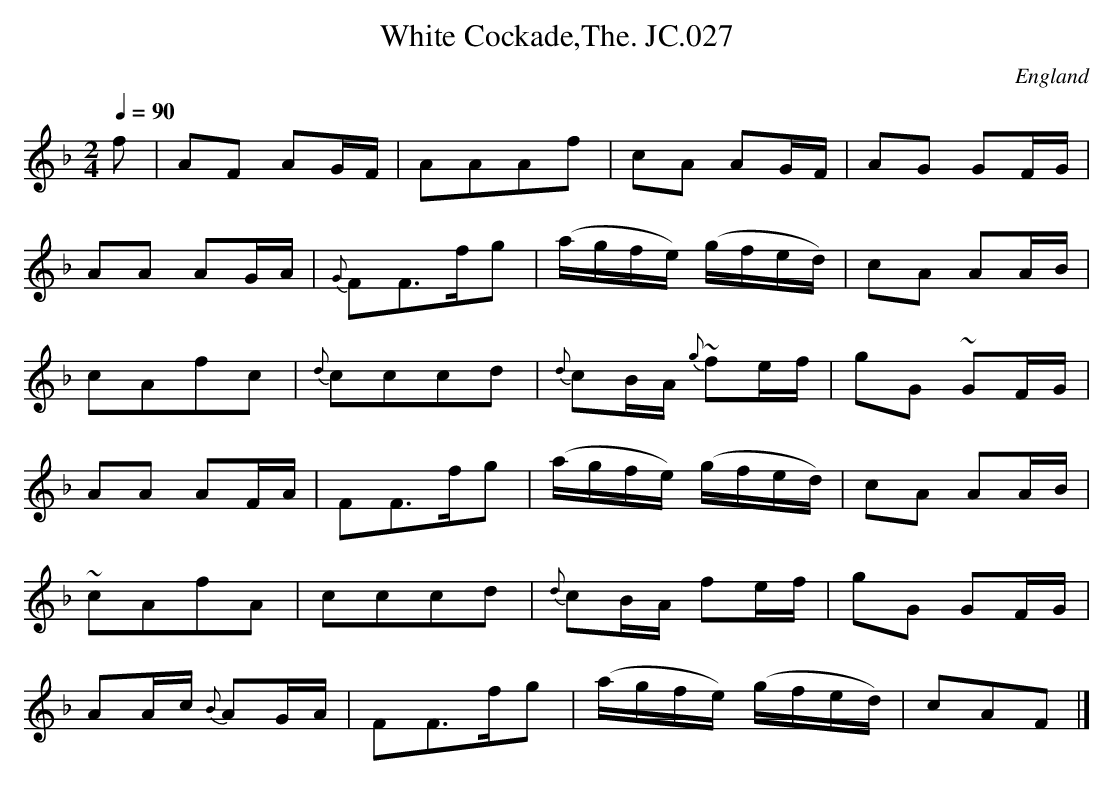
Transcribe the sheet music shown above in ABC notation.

X:1
T:White Cockade,The. JC.027
L:1/8
M:2/4
O:England
Q:1/4=90
K:F
f|\
AF AG/F/|AAAf|cA AG/F/|AG GF/G/|!
AA AG/A/|{G}FF>fg|(a/g/f/e/) (g/f/e/d/)|cA AA/B/|!
cAfc|{d}cccd|{d}cB/A/ {g}~fe/f/|gG ~GF/G/|!
AA AF/A/|FF>fg|(a/g/f/e/) (g/f/e/d/)|cA AA/B/|!
~cAfA|cccd|{d}cB/A/ fe/f/|gG GF/G/|!
AA/c/ {B}AG/A/|FF>fg|(a/g/f/e/) (g/f/e/d/)|cAF|]
